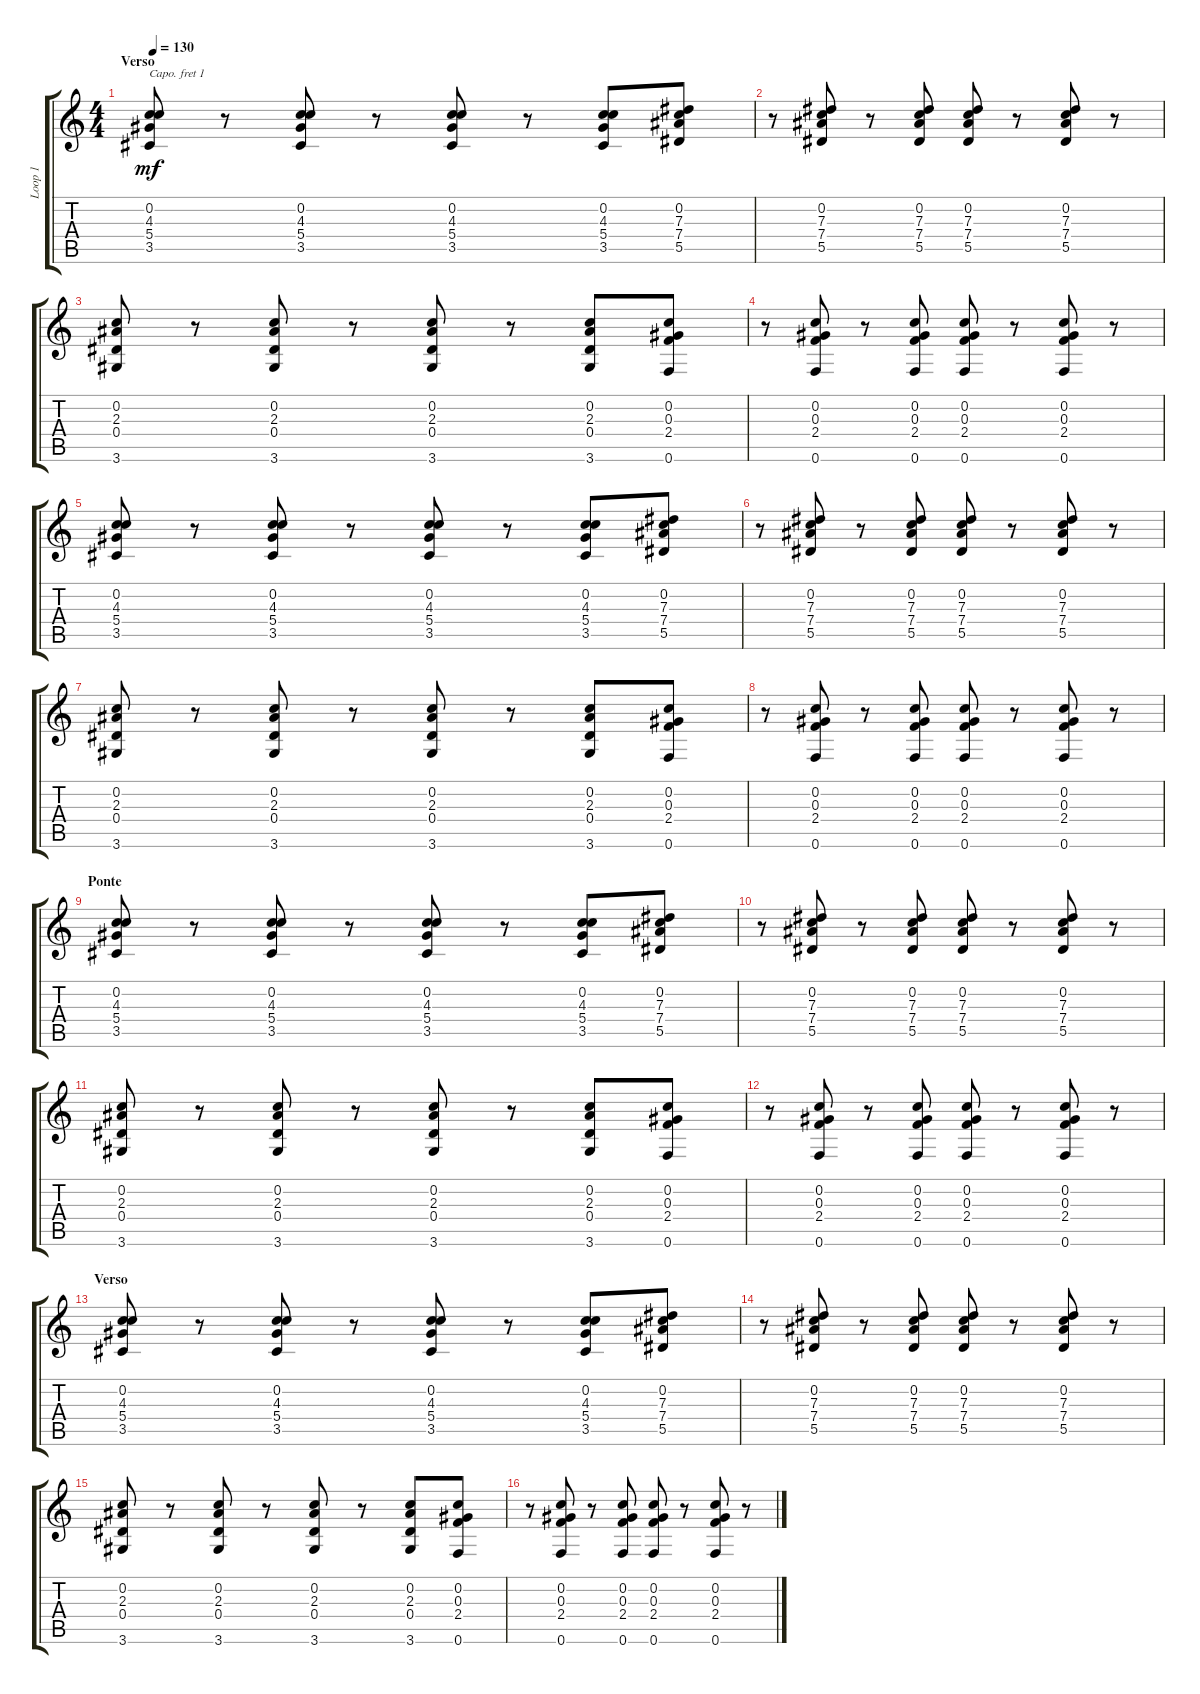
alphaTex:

\track ("Loop 1" "Loop 1") {instrument acousticguitarsteel}
\staff {score tabs}
\capo 1
\tuning (E4 B3 G3 D3 A2 E2) {hide}
\ts (4 4)
\section ("" "Verso")
\tempo 130
\clef g2
\ks c
(0.2 4.3 5.4 3.5).8{dy mf} r.8 (0.2 4.3 5.4 3.5).8 r.8 (0.2 4.3 5.4 3.5).8 r.8 (0.2 4.3 5.4 3.5).8 (0.2 7.3 7.4 5.5).8 |
r.8 (0.2 7.3 7.4 5.5).8 r.8 (0.2 7.3 7.4 5.5).8 (0.2 7.3 7.4 5.5).8 r.8 (0.2 7.3 7.4 5.5).8 r.8 |
(0.2 2.3 0.4 3.6).8 r.8 (0.2 2.3 0.4 3.6).8 r.8 (0.2 2.3 0.4 3.6).8 r.8 (0.2 2.3 0.4 3.6).8 (0.2 0.3 2.4 0.6).8 |
r.8 (0.2 0.3 2.4 0.6).8 r.8 (0.2 0.3 2.4 0.6).8 (0.2 0.3 2.4 0.6).8 r.8 (0.2 0.3 2.4 0.6).8 r.8 |
(0.2 4.3 5.4 3.5).8 r.8 (0.2 4.3 5.4 3.5).8 r.8 (0.2 4.3 5.4 3.5).8 r.8 (0.2 4.3 5.4 3.5).8 (0.2 7.3 7.4 5.5).8 |
r.8 (0.2 7.3 7.4 5.5).8 r.8 (0.2 7.3 7.4 5.5).8 (0.2 7.3 7.4 5.5).8 r.8 (0.2 7.3 7.4 5.5).8 r.8 |
(0.2 2.3 0.4 3.6).8 r.8 (0.2 2.3 0.4 3.6).8 r.8 (0.2 2.3 0.4 3.6).8 r.8 (0.2 2.3 0.4 3.6).8 (0.2 0.3 2.4 0.6).8 |
r.8 (0.2 0.3 2.4 0.6).8 r.8 (0.2 0.3 2.4 0.6).8 (0.2 0.3 2.4 0.6).8 r.8 (0.2 0.3 2.4 0.6).8 r.8 |
\section ("" "Ponte")
(0.2 4.3 5.4 3.5).8 r.8 (0.2 4.3 5.4 3.5).8 r.8 (0.2 4.3 5.4 3.5).8 r.8 (0.2 4.3 5.4 3.5).8 (0.2 7.3 7.4 5.5).8 |
r.8 (0.2 7.3 7.4 5.5).8 r.8 (0.2 7.3 7.4 5.5).8 (0.2 7.3 7.4 5.5).8 r.8 (0.2 7.3 7.4 5.5).8 r.8 |
(0.2 2.3 0.4 3.6).8 r.8 (0.2 2.3 0.4 3.6).8 r.8 (0.2 2.3 0.4 3.6).8 r.8 (0.2 2.3 0.4 3.6).8 (0.2 0.3 2.4 0.6).8 |
r.8 (0.2 0.3 2.4 0.6).8 r.8 (0.2 0.3 2.4 0.6).8 (0.2 0.3 2.4 0.6).8 r.8 (0.2 0.3 2.4 0.6).8 r.8 |
\section ("" "Verso")
(0.2 4.3 5.4 3.5).8 r.8 (0.2 4.3 5.4 3.5).8 r.8 (0.2 4.3 5.4 3.5).8 r.8 (0.2 4.3 5.4 3.5).8 (0.2 7.3 7.4 5.5).8 |
r.8 (0.2 7.3 7.4 5.5).8 r.8 (0.2 7.3 7.4 5.5).8 (0.2 7.3 7.4 5.5).8 r.8 (0.2 7.3 7.4 5.5).8 r.8 |
(0.2 2.3 0.4 3.6).8 r.8 (0.2 2.3 0.4 3.6).8 r.8 (0.2 2.3 0.4 3.6).8 r.8 (0.2 2.3 0.4 3.6).8 (0.2 0.3 2.4 0.6).8 |
r.8 (0.2 0.3 2.4 0.6).8 r.8 (0.2 0.3 2.4 0.6).8 (0.2 0.3 2.4 0.6).8 r.8 (0.2 0.3 2.4 0.6).8 r.8
